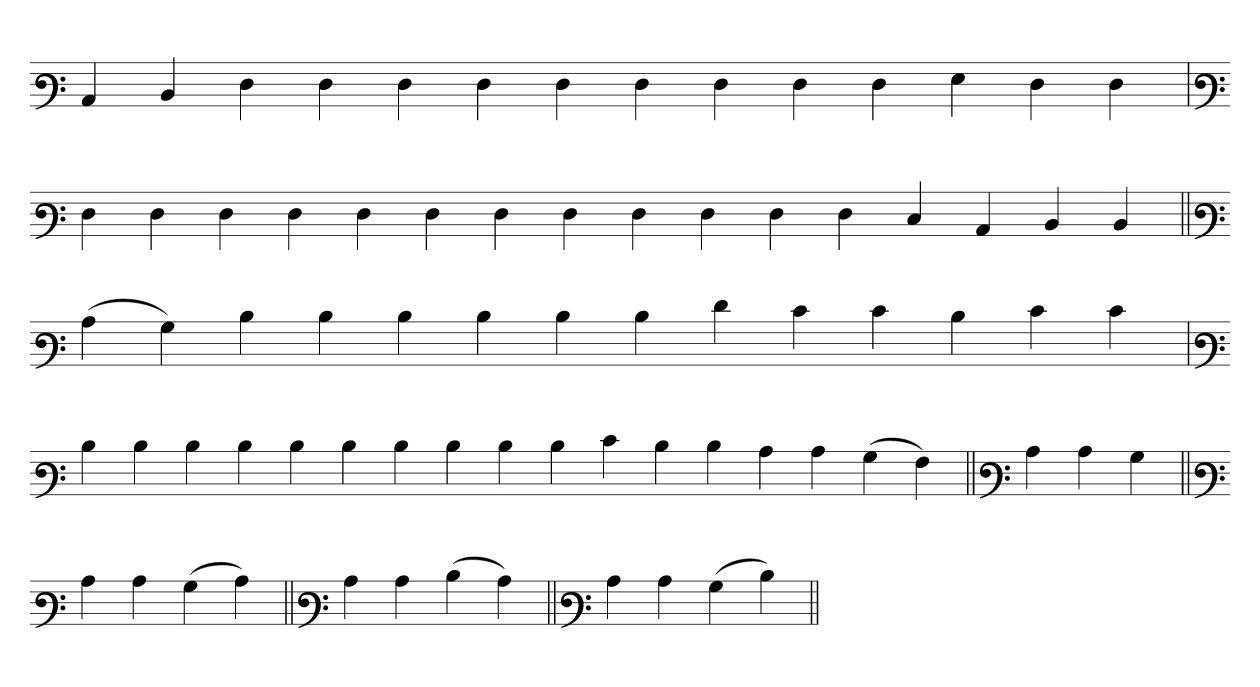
**kern
*part1
*staff1
*clefF3
=
4C
4D
4F
4F
4F
4F
4F
4F
4F
4F
4F
4G
4F
4F
=
*clefF3
4F
4F
4F
4F
4F
4F
4F
4F
4F
4F
4F
4F
4E
4C
4D
4D
=||
*clefF3
(4c
4B)
4d
4d
4d
4d
4d
4d
4f
4e
4e
4d
4e
4e
=
*clefF3
4d
4d
4d
4d
4d
4d
4d
4d
4d
4d
4e
4d
4d
4c
4c
(4B
4A)
=||
*clefF3
4c
4c
4B
=||
*clefF3
4c
4c
(4B
4c)
=||
*clefF3
4c
4c
(4d
4c)
=||
*clefF3
4c
4c
(4B
4d)
=||
*-
